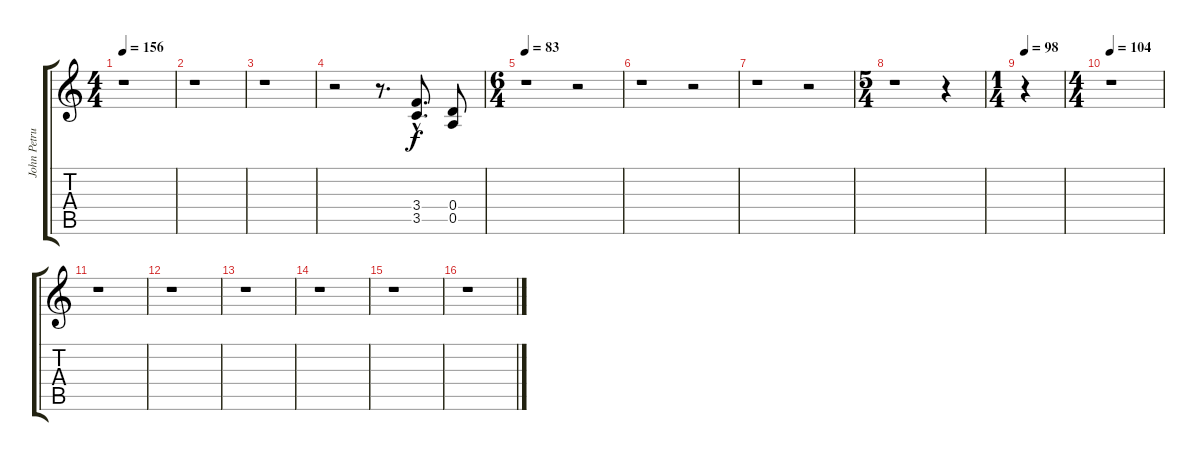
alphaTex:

\track ("John Petrucci" "John Petru") {instrument distortionguitar}
\staff {score tabs}
\tuning (E4 B3 G3 D3 A2 E2) {hide}
\ts (4 4)
\tempo 156
\clef g2
\ks c
r.1{dy f} |
r.1 |
r.1 |
r.2 r.8{d} (3.4{hac} 3.5{hac}).8{d} (0.4 0.5).8 |
\ts (6 4)
\tempo 83
r.1 r.2 |
r.1 r.2 |
r.1 r.2 |
\ts (5 4)
r.1 r.4 |
\ts (1 4)
\tempo 98
r.4 |
\ts (4 4)
\tempo 104
r.1 |
r.1 |
r.1 |
r.1 |
r.1 |
r.1 |
r.1
